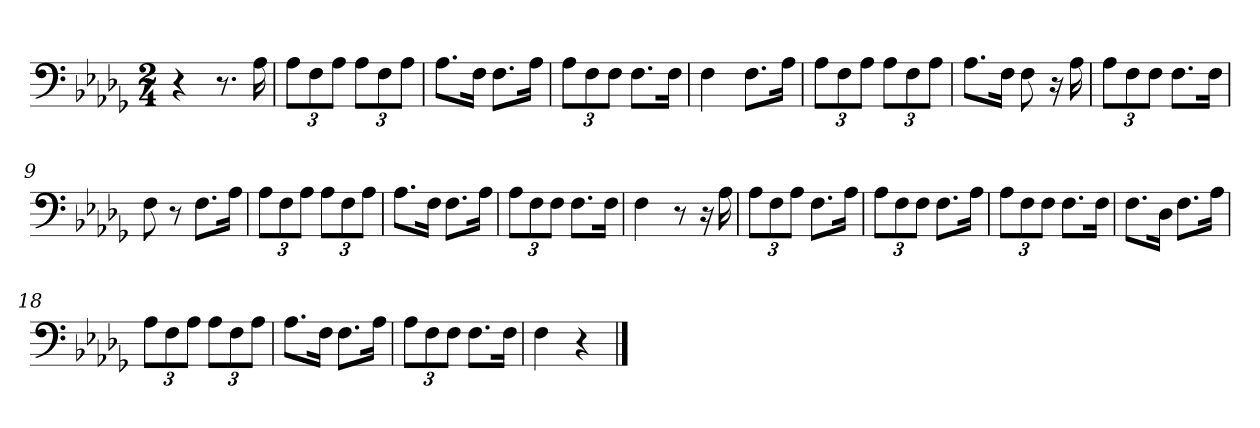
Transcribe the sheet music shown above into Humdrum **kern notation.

**kern
*part1
*staff1
*clefF4
*k[b-e-a-d-g-]
*M2/4
=1
4r
8.r
16A-\
=2
12A-\L
12F\
12A-\J
12A-\L
12F\
12A-\J
=3
8.A-\L
16F\Jk
8.F\L
16A-\Jk
=4
12A-\L
12F\
12F\J
8.F\L
16F\Jk
=5
4F\
8.F\L
16A-\Jk
=6
12A-\L
12F\
12A-\J
12A-\L
12F\
12A-\J
=7
8.A-\L
16F\Jk
8F\
16r
16A-\
=8
12A-\L
12F\
12F\J
8.F\L
16F\Jk
=9
8F\
8r
8.F\L
16A-\Jk
=10
12A-\L
12F\
12A-\J
12A-\L
12F\
12A-\J
=11
8.A-\L
16F\Jk
8.F\L
16A-\Jk
=12
12A-\L
12F\
12F\J
8.F\L
16F\Jk
=13
4F\
8r
16r
16A-\
=14
12A-\L
12F\
12A-\J
8.F\L
16A-\Jk
=15
12A-\L
12F\
12F\J
8.F\L
16A-\Jk
=16
12A-\L
12F\
12F\J
8.F\L
16F\Jk
=17
8.F\L
16D-\Jk
8.F\L
16A-\Jk
=18
12A-\L
12F\
12A-\J
12A-\L
12F\
12A-\J
=19
8.A-\L
16F\Jk
8.F\L
16A-\Jk
=20
12A-\L
12F\
12F\J
8.F\L
16F\Jk
=21
4F\
4r
==
*-
